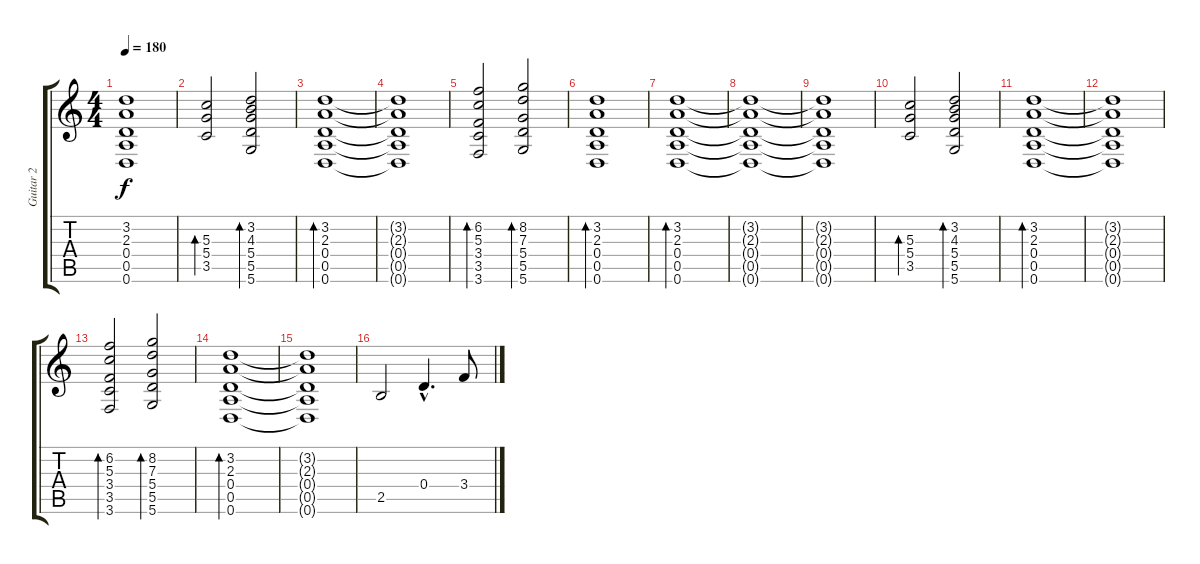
\track ("Guitar 2" "Guitar 2") {instrument distortionguitar}
\staff {score tabs}
\tuning (E4 B3 G3 D3 A2 D2) {hide}
\ts (4 4)
\tempo 180
\clef g2
\ks c
(3.2{t} 2.3{t} 0.4{t} 0.5{t} 0.6{t}).1{dy f} |
(5.3 5.4 3.5).2{bd 120} (3.2 4.3 5.4 5.5 5.6).2{bd 120} |
(3.2 2.3 0.4 0.5 0.6).1{bd 120} |
(3.2{t} 2.3{t} 0.4{t} 0.5{t} 0.6{t}).1 |
(6.2 5.3 3.4 3.5 3.6).2{bd 120} (8.2 7.3 5.4 5.5 5.6).2{bd 120} |
(3.2 2.3 0.4 0.5 0.6).1{bd 120} |
(3.2 2.3 0.4 0.5 0.6).1{bd 120} |
(3.2{t} 2.3{t} 0.4{t} 0.5{t} 0.6{t}).1 |
(3.2{t} 2.3{t} 0.4{t} 0.5{t} 0.6{t}).1 |
(5.3 5.4 3.5).2{bd 120} (3.2 4.3 5.4 5.5 5.6).2{bd 120} |
(3.2 2.3 0.4 0.5 0.6).1{bd 120} |
(3.2{t} 2.3{t} 0.4{t} 0.5{t} 0.6{t}).1 |
(6.2 5.3 3.4 3.5 3.6).2{bd 120} (8.2 7.3 5.4 5.5 5.6).2{bd 120} |
(3.2 2.3 0.4 0.5 0.6).1{bd 120} |
(3.2{t} 2.3{t} 0.4{t} 0.5{t} 0.6{t}).1 |
2.5.2 0.4{hac}.4{d} 3.4.8
